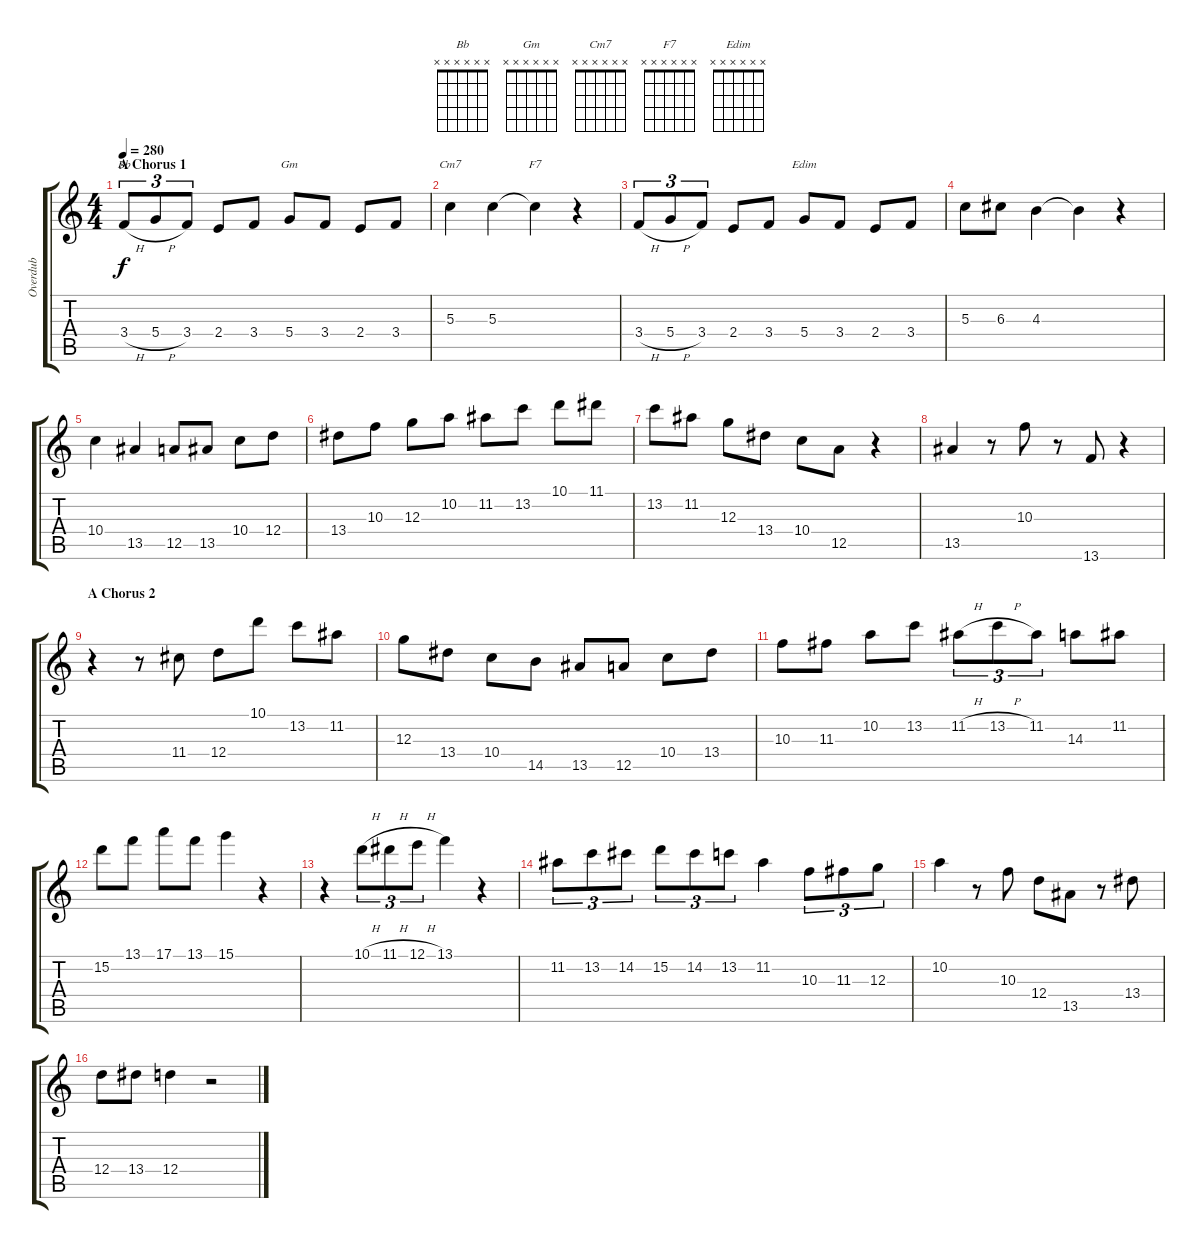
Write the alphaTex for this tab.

\track ("Overdub" "Overdub") {instrument electricbasspick}
\staff {score tabs}
\tuning (E4 B3 G3 D3 A2 E2) {hide}
\chord ("Bb" x x x x x x) {firstfret 0}
\chord ("Gm" x x x x x x) {firstfret 0}
\chord ("Cm7" x x x x x x) {firstfret 0}
\chord ("F7" x x x x x x) {firstfret 0}
\chord ("Edim" x x x x x x) {firstfret 0}
\ts (4 4)
\section ("" "A Chorus 1")
\tempo 280
\clef g2
\ks c
3.4{h}.8{tu (3 2) ch "Bb" dy f instrument electricbasspick} 5.4{h}.8{tu (3 2)} 3.4.8{tu (3 2)} 2.4.8 3.4.8 5.4.8{ch "Gm"} 3.4.8 2.4.8 3.4.8 |
5.3.4{ch "Cm7"} 5.3.4 5.3{t}.4{ch "F7"} r.4 |
3.4{h}.8{tu (3 2)} 5.4{h}.8{tu (3 2)} 3.4.8{tu (3 2)} 2.4.8 3.4.8 5.4.8{ch "Edim"} 3.4.8 2.4.8 3.4.8 |
5.3.8 6.3.8 4.3.4 4.3{t}.4 r.4 |
10.4.4 13.5.4 12.5.8 13.5.8 10.4.8 12.4.8 |
13.4.8 10.3.8 12.3.8 10.2.8 11.2.8 13.2.8 10.1.8 11.1.8 |
13.2.8 11.2.8 12.3.8 13.4.8 10.4.8 12.5.8 r.4 |
13.5.4 r.8 10.3.8 r.8 13.6.8 r.4 |
\section ("" "A Chorus 2")
r.4 r.8 11.4.8 12.4.8 10.1.8 13.2.8 11.2.8 |
12.3.8 13.4.8 10.4.8 14.5.8 13.5.8 12.5.8 10.4.8 13.4.8 |
10.3.8 11.3.8 10.2.8 13.2.8 11.2{h}.8{tu (3 2)} 13.2{h}.8{tu (3 2)} 11.2.8{tu (3 2)} 14.3.8 11.2.8 |
15.2.8 13.1.8 17.1.8 13.1.8 15.1.4 r.4 |
r.4 10.1{h}.8{tu (3 2)} 11.1{h}.8{tu (3 2)} 12.1{h}.8{tu (3 2)} 13.1.4 r.4 |
11.2.8{tu (3 2)} 13.2.8{tu (3 2)} 14.2.8{tu (3 2)} 15.2.8{tu (3 2)} 14.2.8{tu (3 2)} 13.2.8{tu (3 2)} 11.2.4 10.3.8{tu (3 2)} 11.3.8{tu (3 2)} 12.3.8{tu (3 2)} |
10.2.4 r.8 10.3.8 12.4.8 13.5.8 r.8 13.4.8 |
12.4.8 13.4.8 12.4.4 r.2
